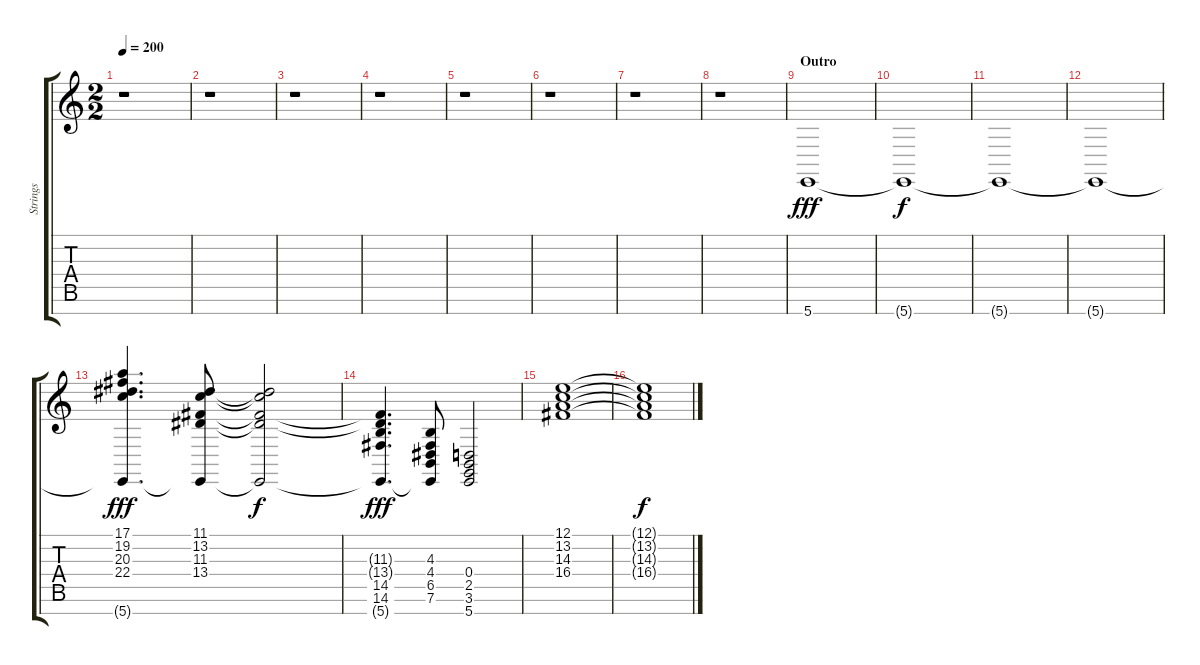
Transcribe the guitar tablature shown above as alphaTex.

\track ("Strings" "Strings") {instrument stringensemble1}
\staff {score tabs}
\tuning (E4 B3 G3 D3 A2 E2 B1) {hide}
\ts (2 2)
\tempo 200
\clef g2
\ks c
r.1{dy fff} |
r.1 |
r.1 |
r.1 |
r.1 |
r.1 |
r.1 |
r.1 |
\section ("" "Outro")
5.7.1 |
5.7{t}.1{dy f} |
5.7{t}.1 |
5.7{t}.1 |
(17.1 19.2 20.3 22.4 5.7{t}).4{d dy fff} (11.1 13.2 11.3 13.4 5.7{t}).8 (11.1{t} 13.2{t} 11.3{t} 13.4{t} 5.7{t}).2{dy f} |
(11.3{t} 13.4{t} 14.5 14.6 5.7{t}).4{d dy fff} (4.3 4.4 6.5 7.6 5.7{t}).8 (0.4 2.5 3.6 5.7).2 |
(12.1 13.2 14.3 16.4).1 |
(12.1{t} 13.2{t} 14.3{t} 16.4{t}).1{dy f}
